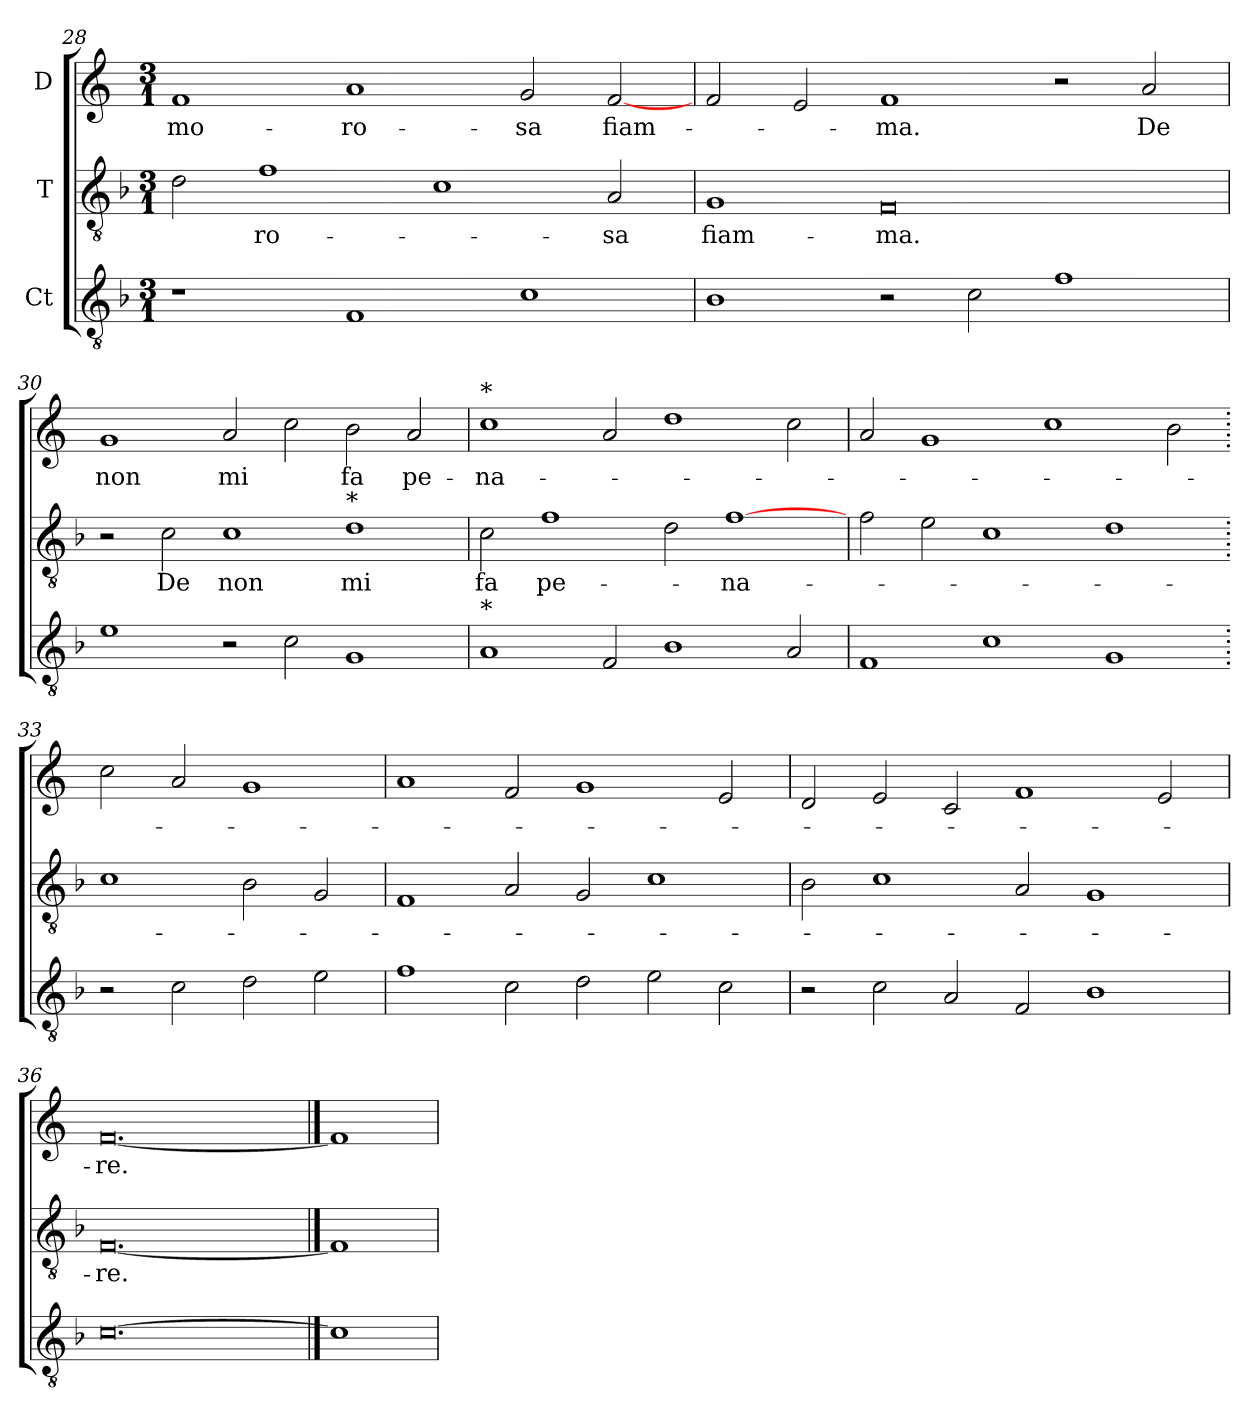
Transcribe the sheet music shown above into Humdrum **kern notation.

**kern	**kern	**text	**kern	**text
*part3	*part2	*part2	*part1	*part1
*staff3	*staff2	*staff2	*staff1	*staff1
*I"Ct	*I"T	*	*I"D	*
!!LO:LB:g=z
*clefGv2	*clefGv2	*	*clefG2	*
*ITrd7c12	*ITrd7c12	*	*	*
*k[b-]	*k[b-]	*	*k[]	*
*F:	*F:	*	*C:	*
*M3/1	*M3/1	*	*M3/1	*
=28	=28	=28	=28	=28
!	!	!	!	!LO:LY:b:color=#000000
1r	2Di\	.	1fi/	-mo-
!	!	!LO:LY:b:color=#000000	!	!
.	1Fi\	-ro-	.	.
!	!	!	!	!LO:LY:b:color=#000000
1FFi/	.	.	1ai/	-ro-
.	1Ci\	.	.	.
!	!	!	!	!LO:LY:b:color=#000000
1Ci\	.	.	2gi/	-sa
!	!	!LO:LY:b:color=#000000	!	!
!	!	!	!	!LO:LY:b:color=#000000
.	2AAi/	-sa	[2fi/	fiam-
=29	=29	=29	=29	=29
!	!	!LO:LY:b:color=#000000	!	!
1BB-i/	1GGi/	fiam-	2fi/	.
.	.	.	2ei/	.
!	!	!LO:LY:b:color=#000000	!	!
!	!	!	!	!LO:LY:b:color=#000000
2r	0FFi/	-ma.	1fi/	-ma.
2Ci\	.	.	.	.
1Fi\	.	.	2r	.
!	!	!	!	!LO:LY:b:color=#000000
.	.	.	2ai/	De
=30	=30	=30	=30	=30
!	!	!	!	!LO:LY:b:color=#000000
1Ei\	2r	.	1gi/	non
!	!	!LO:LY:b:color=#000000	!	!
.	2Ci\	De	.	.
!	!	!LO:LY:b:color=#000000	!	!
!	!	!	!	!LO:LY:b:color=#000000
2r	1Ci\	non	2ai/	mi
2Ci\	.	.	2cci\	.
!	!	!LO:LY:b:color=#000000	!	!
!	!LO:TX:t=*	!	!	!
!	!	!	!	!LO:LY:b:color=#000000
1GGi/	1Di\	mi	2bi\	fa
!	!	!	!	!LO:LY:b:color=#000000
.	.	.	2ai/	pe-
=31	=31	=31	=31	=31
!	!	!LO:LY:b:color=#000000	!	!
!	!	!	!LO:TX:t=*	!
!LO:TX:t=*	!	!	!	!
!	!	!	!	!LO:LY:b:color=#000000
1AAi/	2Ci\	fa	1cci\	-na-
!	!	!LO:LY:b:color=#000000	!	!
.	1Fi\	pe-	.	.
2FFi/	.	.	2ai/	.
1BB-i/	2Di\	.	1ddi\	.
!	!	!LO:LY:b:color=#000000	!	!
.	[1Fi\	-na-	.	.
2AAi/	.	.	2cci\	.
!!LO:LB:g=z
=32	=32	=32	=32	=32
1FFi/	2Fi\	.	2ai/	.
.	2Ei\	.	1gi/	.
1Ci\	1Ci\	.	.	.
.	.	.	1cci\	.
1GGi/	1Di\	.	.	.
.	.	.	2bi\	.
=33.	=33.	=33.	=33.	=33.
2r	1Ci\	.	2cci\	.
2Ci\	.	.	2ai/	.
2Di\	2BB-i\	.	1gi/	.
2Ei\	2GGi/	.	.	.
=34	=34	=34	=34	=34
1Fi\	1FFi/	.	1ai/	.
2Ci\	2AAi/	.	2fi/	.
2Di\	2GGi/	.	1gi/	.
2Ei\	1Ci\	.	.	.
2Ci\	.	.	2ei/	.
=35	=35	=35	=35	=35
2r	2BB-i\	.	2di/	.
2Ci\	1Ci\	.	2ei/	.
2AAi/	.	.	2ci/	.
2FFi/	2AAi/	.	1fi/	.
1BB-i/	1GGi/	.	.	.
.	.	.	2ei/	.
=36	=36	=36	=36	=36
!	!	!LO:LY:b:color=#000000	!	!
!	!	!	!	!LO:LY:b:color=#000000
[0.Ci\	[0.FFi/	-re.	[0.fi/	-re.
==37	==37	==37	==37	==37
1Ci\]	1FFi/]	.	1fi/]	.
=	=	=	=	=
*-	*-	*-	*-	*-
